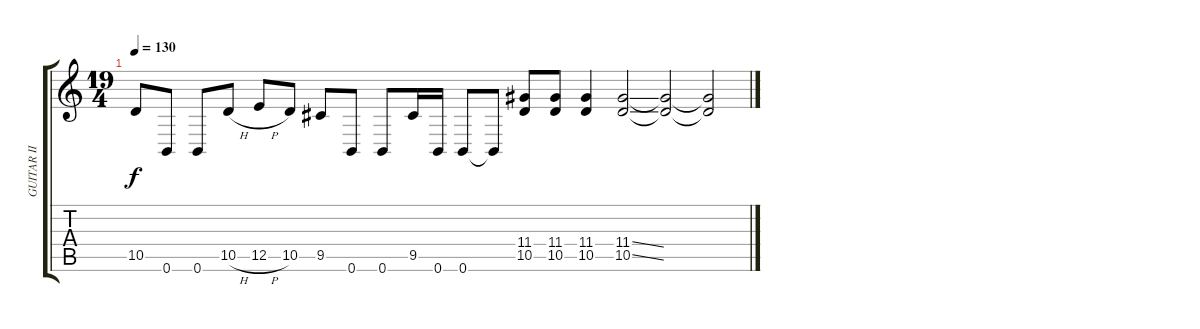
\track ("GUITAR II" "GUITAR II") {instrument distortionguitar}
\staff {score tabs}
\tuning (B3 Gb3 D3 A2 E2 B1) {hide}
\ts (19 4)
\tempo 130
\clef g2
\ks c
10.5.8{dy f} 0.6.8 0.6.8 10.5{h}.8 12.5{h}.8 10.5.8 9.5.8 0.6.8 0.6.8 9.5.16 0.6.16 0.6.8 0.6{t}.8 (11.4 10.5).8 (11.4 10.5).8 (11.4 10.5).4 (11.4{ss} 10.5{ss}).2 (11.4{t} 10.5{t}).2 (11.4{t} 10.5{t}).2
